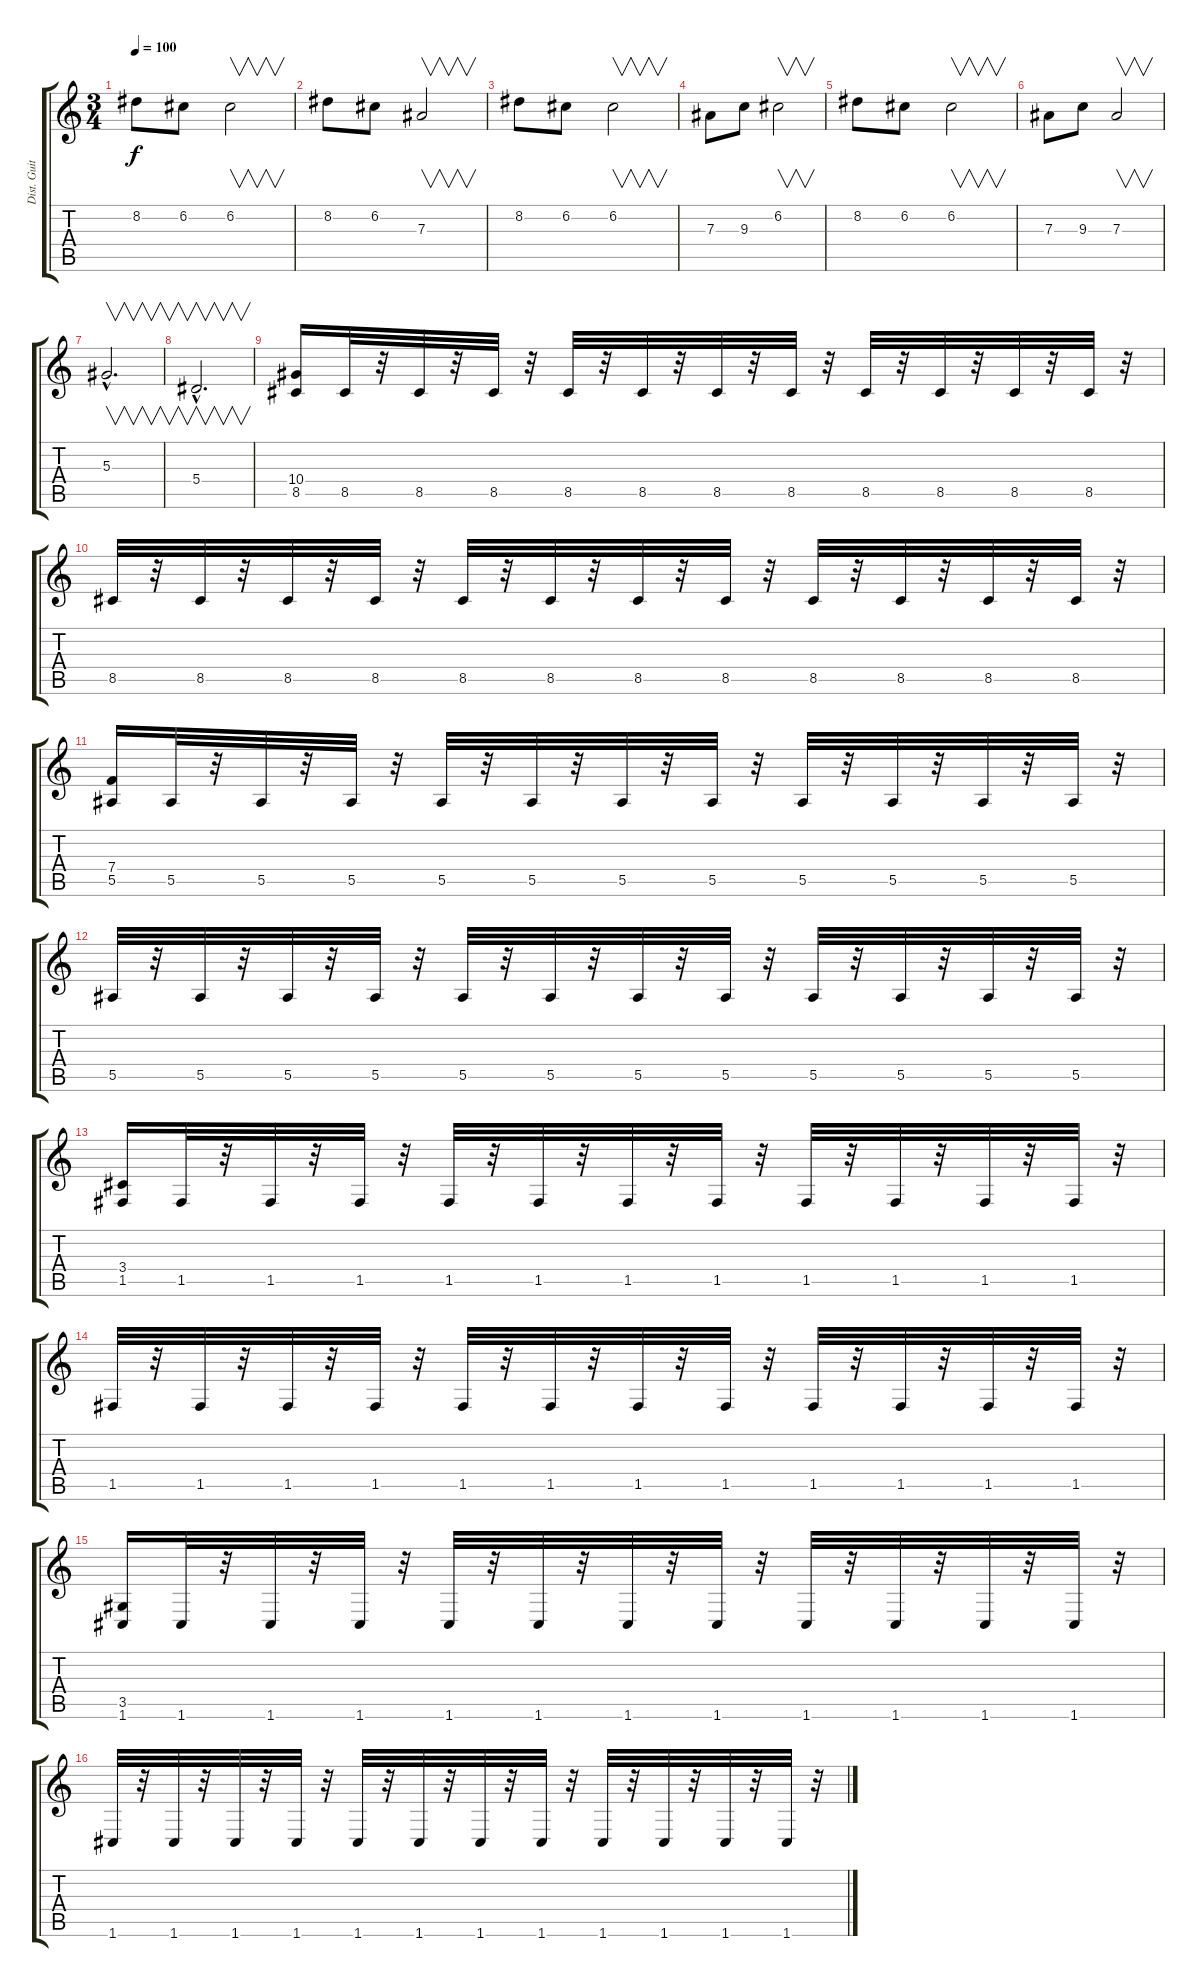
\track ("Dist. Guitar" "Dist. Guit") {instrument distortionguitar}
\staff {score tabs}
\tuning (C4 G3 Eb3 Bb2 F2 C2) {hide}
\ts (3 4)
\tempo 100
\clef g2
\ks c
8.2.8{dy f} 6.2.8 6.2.2{v} |
8.2.8 6.2.8 7.3.2{v} |
8.2.8 6.2.8 6.2.2{v} |
7.3.8 9.3.8 6.2.2{v} |
8.2.8 6.2.8 6.2.2{v} |
7.3.8 9.3.8 7.3.2{v} |
5.3{hac}.2{v d} |
5.4{hac}.2{v d} |
(10.4 8.5).16 8.5.32 r.32 8.5.32 r.32 8.5.32 r.32 8.5.32 r.32 8.5.32 r.32 8.5.32 r.32 8.5.32 r.32 8.5.32 r.32 8.5.32 r.32 8.5.32 r.32 8.5.32 r.32 |
8.5.32 r.32 8.5.32 r.32 8.5.32 r.32 8.5.32 r.32 8.5.32 r.32 8.5.32 r.32 8.5.32 r.32 8.5.32 r.32 8.5.32 r.32 8.5.32 r.32 8.5.32 r.32 8.5.32 r.32 |
(7.4 5.5).16 5.5.32 r.32 5.5.32 r.32 5.5.32 r.32 5.5.32 r.32 5.5.32 r.32 5.5.32 r.32 5.5.32 r.32 5.5.32 r.32 5.5.32 r.32 5.5.32 r.32 5.5.32 r.32 |
5.5.32 r.32 5.5.32 r.32 5.5.32 r.32 5.5.32 r.32 5.5.32 r.32 5.5.32 r.32 5.5.32 r.32 5.5.32 r.32 5.5.32 r.32 5.5.32 r.32 5.5.32 r.32 5.5.32 r.32 |
(3.4 1.5).16 1.5.32 r.32 1.5.32 r.32 1.5.32 r.32 1.5.32 r.32 1.5.32 r.32 1.5.32 r.32 1.5.32 r.32 1.5.32 r.32 1.5.32 r.32 1.5.32 r.32 1.5.32 r.32 |
1.5.32 r.32 1.5.32 r.32 1.5.32 r.32 1.5.32 r.32 1.5.32 r.32 1.5.32 r.32 1.5.32 r.32 1.5.32 r.32 1.5.32 r.32 1.5.32 r.32 1.5.32 r.32 1.5.32 r.32 |
(3.5 1.6).16 1.6.32 r.32 1.6.32 r.32 1.6.32 r.32 1.6.32 r.32 1.6.32 r.32 1.6.32 r.32 1.6.32 r.32 1.6.32 r.32 1.6.32 r.32 1.6.32 r.32 1.6.32 r.32 |
1.6.32 r.32 1.6.32 r.32 1.6.32 r.32 1.6.32 r.32 1.6.32 r.32 1.6.32 r.32 1.6.32 r.32 1.6.32 r.32 1.6.32 r.32 1.6.32 r.32 1.6.32 r.32 1.6.32 r.32
